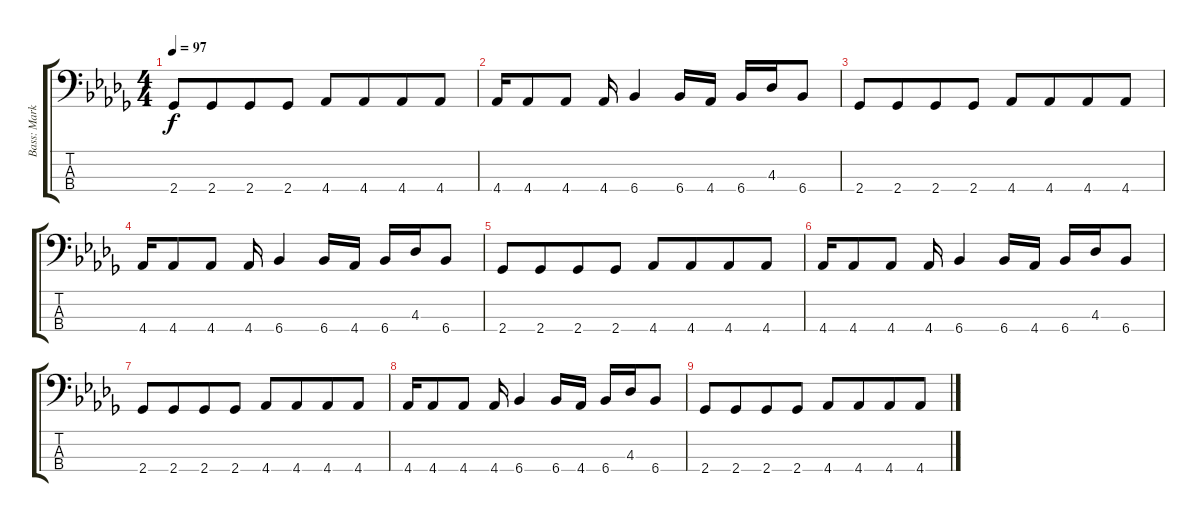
\track ("Bass: Mark" "Bass: Mark") {instrument electricbassfinger}
\staff {score tabs}
\tuning (G2 D2 A1 E1) {hide}
\ts (4 4)
\tempo 97
\clef f4
\ks db
2.4.8{dy f} 2.4.8{beam merge} 2.4.8 2.4.8{beam split} 4.4.8 4.4.8{beam merge} 4.4.8 4.4.8 |
4.4.16 4.4.8 4.4.8 4.4.16 6.4.4 6.4.16 4.4.16 6.4.16 4.3.16 6.4.8 |
2.4.8 2.4.8{beam merge} 2.4.8 2.4.8{beam split} 4.4.8 4.4.8{beam merge} 4.4.8 4.4.8 |
4.4.16 4.4.8 4.4.8 4.4.16 6.4.4 6.4.16 4.4.16 6.4.16 4.3.16 6.4.8 |
2.4.8 2.4.8{beam merge} 2.4.8 2.4.8{beam split} 4.4.8 4.4.8{beam merge} 4.4.8 4.4.8 |
4.4.16 4.4.8 4.4.8 4.4.16 6.4.4 6.4.16 4.4.16 6.4.16 4.3.16 6.4.8 |
2.4.8 2.4.8{beam merge} 2.4.8 2.4.8{beam split} 4.4.8 4.4.8{beam merge} 4.4.8 4.4.8 |
4.4.16 4.4.8 4.4.8 4.4.16 6.4.4 6.4.16 4.4.16 6.4.16 4.3.16 6.4.8 |
2.4.8 2.4.8{beam merge} 2.4.8 2.4.8{beam split} 4.4.8 4.4.8{beam merge} 4.4.8 4.4.8
